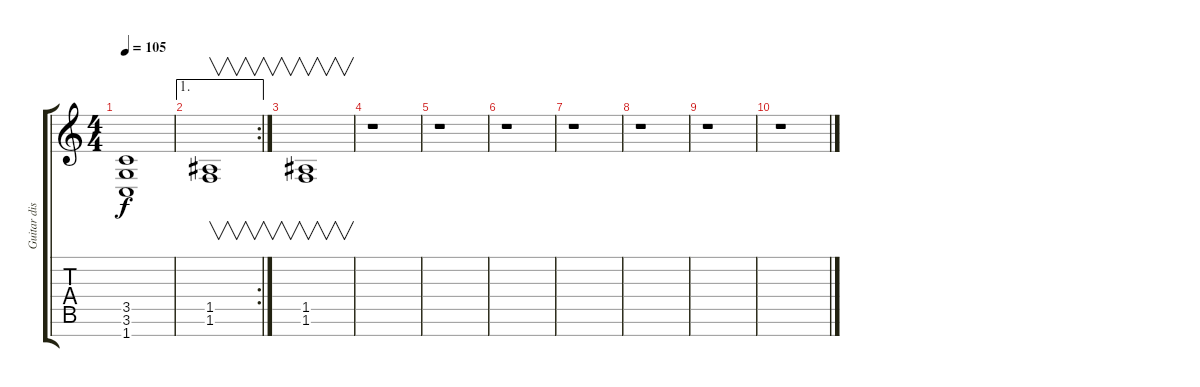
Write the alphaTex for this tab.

\track ("Guitar distortion" "Guitar dis") {instrument distortionguitar}
\staff {score tabs}
\tuning (E4 B3 G3 D3 A2 E2 B1) {hide}
\ts (4 4)
\tempo 105
\clef g2
\ks c
(3.5 3.6 1.7).1{dy f} |
\ae 1
\rc 2
(1.5 1.6).1{v} |
(1.5 1.6).1{v} |
r.1 |
r.1 |
r.1 |
r.1 |
r.1 |
r.1 |
r.1
